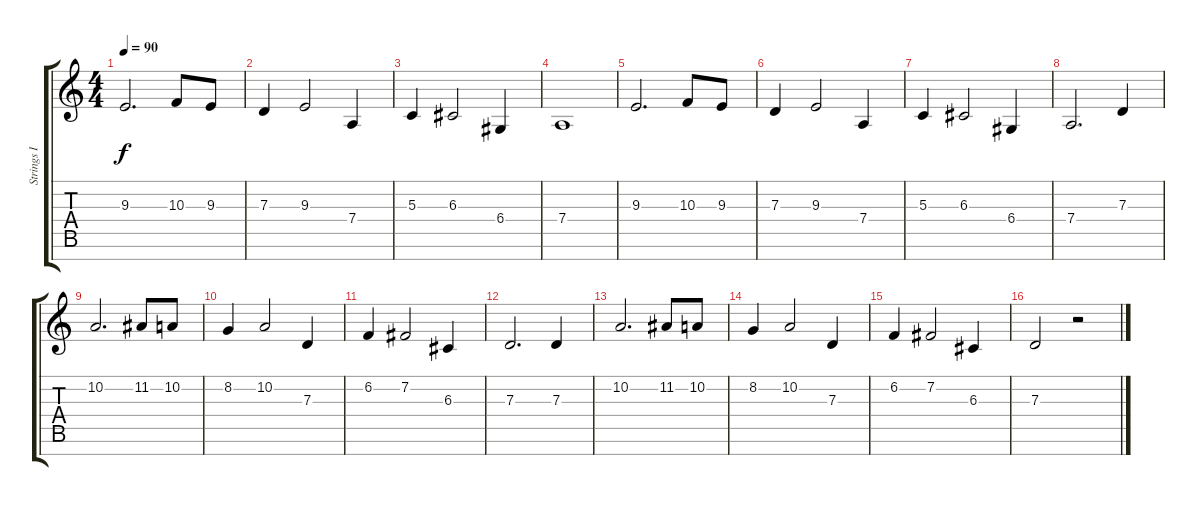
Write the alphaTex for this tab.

\track ("Strings I" "Strings I") {instrument stringensemble1}
\staff {score tabs}
\tuning (E4 B3 G3 D3 A2 E2 B1) {hide}
\ts (4 4)
\tempo 90
\clef g2
\ks c
9.3.2{d dy f} 10.3.8 9.3.8 |
7.3.4 9.3.2 7.4.4 |
5.3.4 6.3.2 6.4.4 |
7.4.1 |
9.3.2{d} 10.3.8 9.3.8 |
7.3.4 9.3.2 7.4.4 |
5.3.4 6.3.2 6.4.4 |
7.4.2{d} 7.3.4 |
10.2.2{d} 11.2.8 10.2.8 |
8.2.4 10.2.2 7.3.4 |
6.2.4 7.2.2 6.3.4 |
7.3.2{d} 7.3.4 |
10.2.2{d} 11.2.8 10.2.8 |
8.2.4 10.2.2 7.3.4 |
6.2.4 7.2.2 6.3.4 |
7.3.2 r.2
